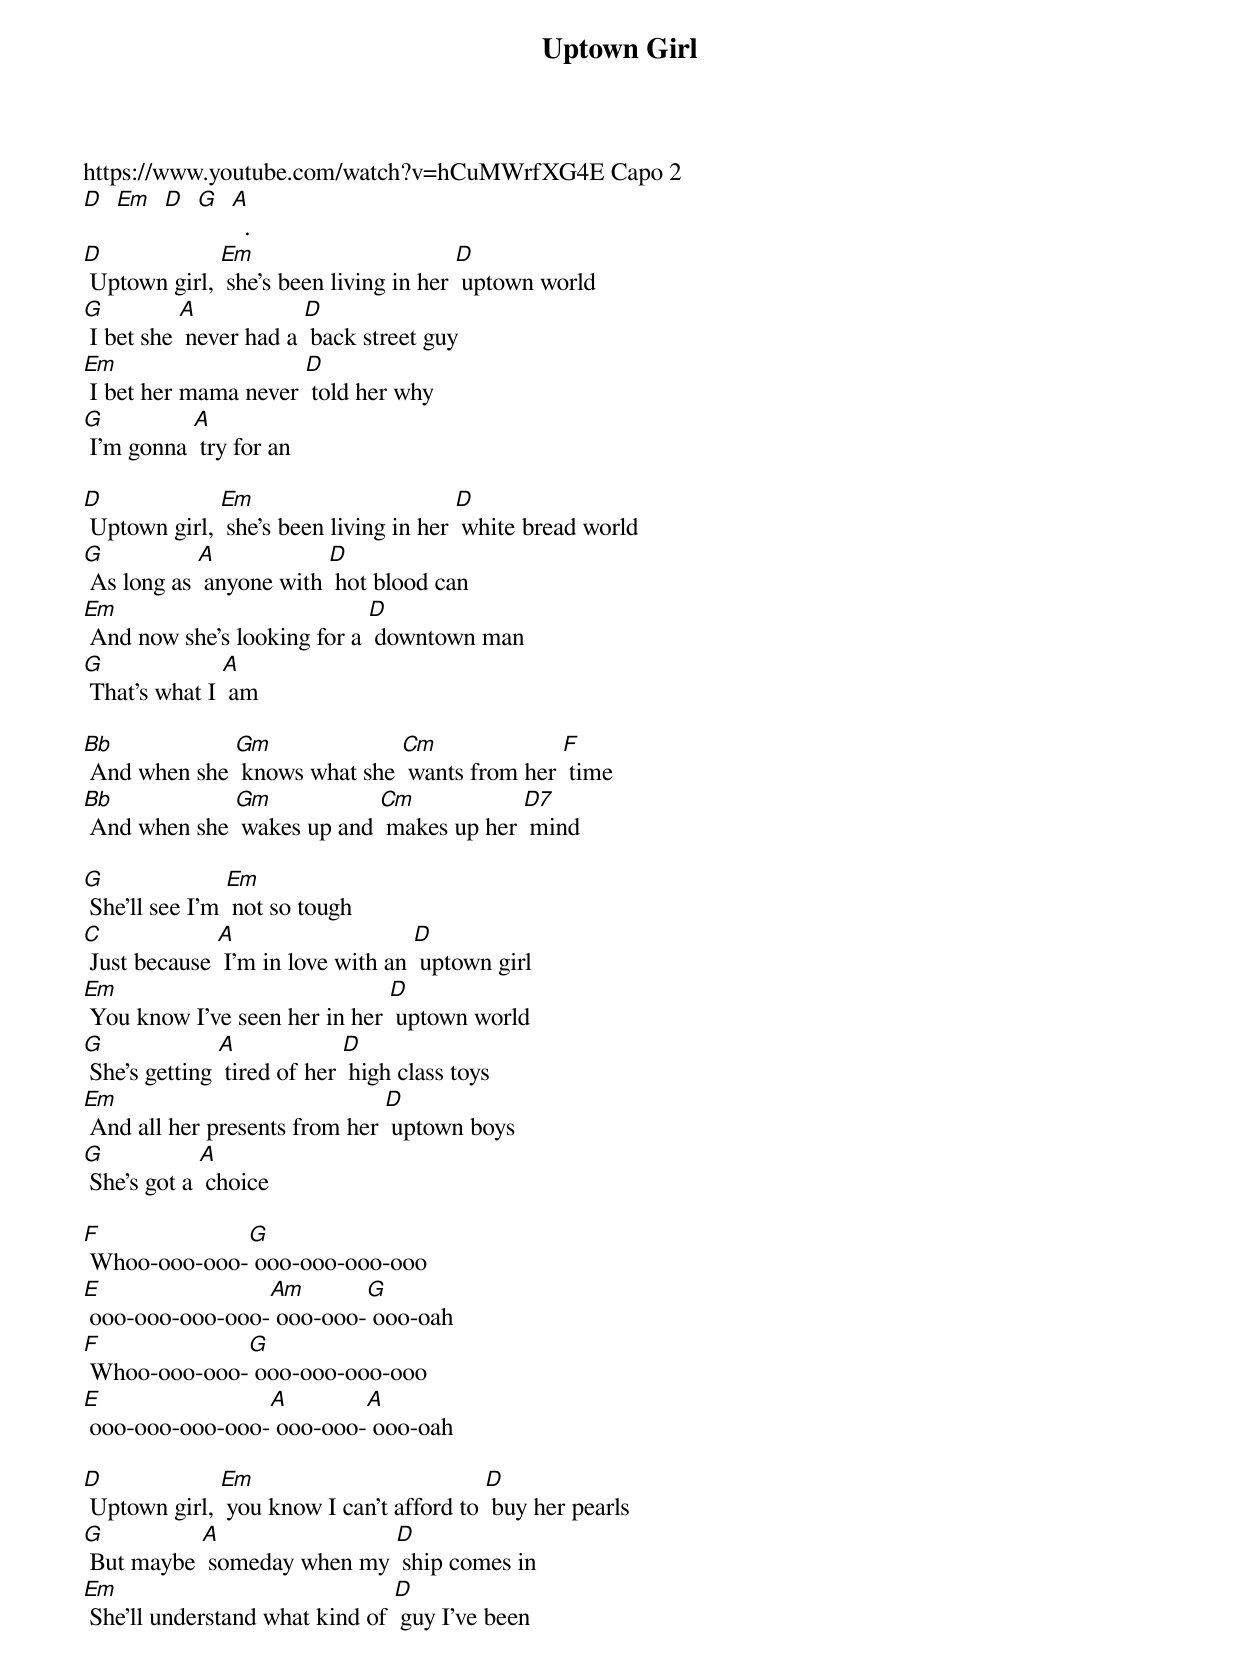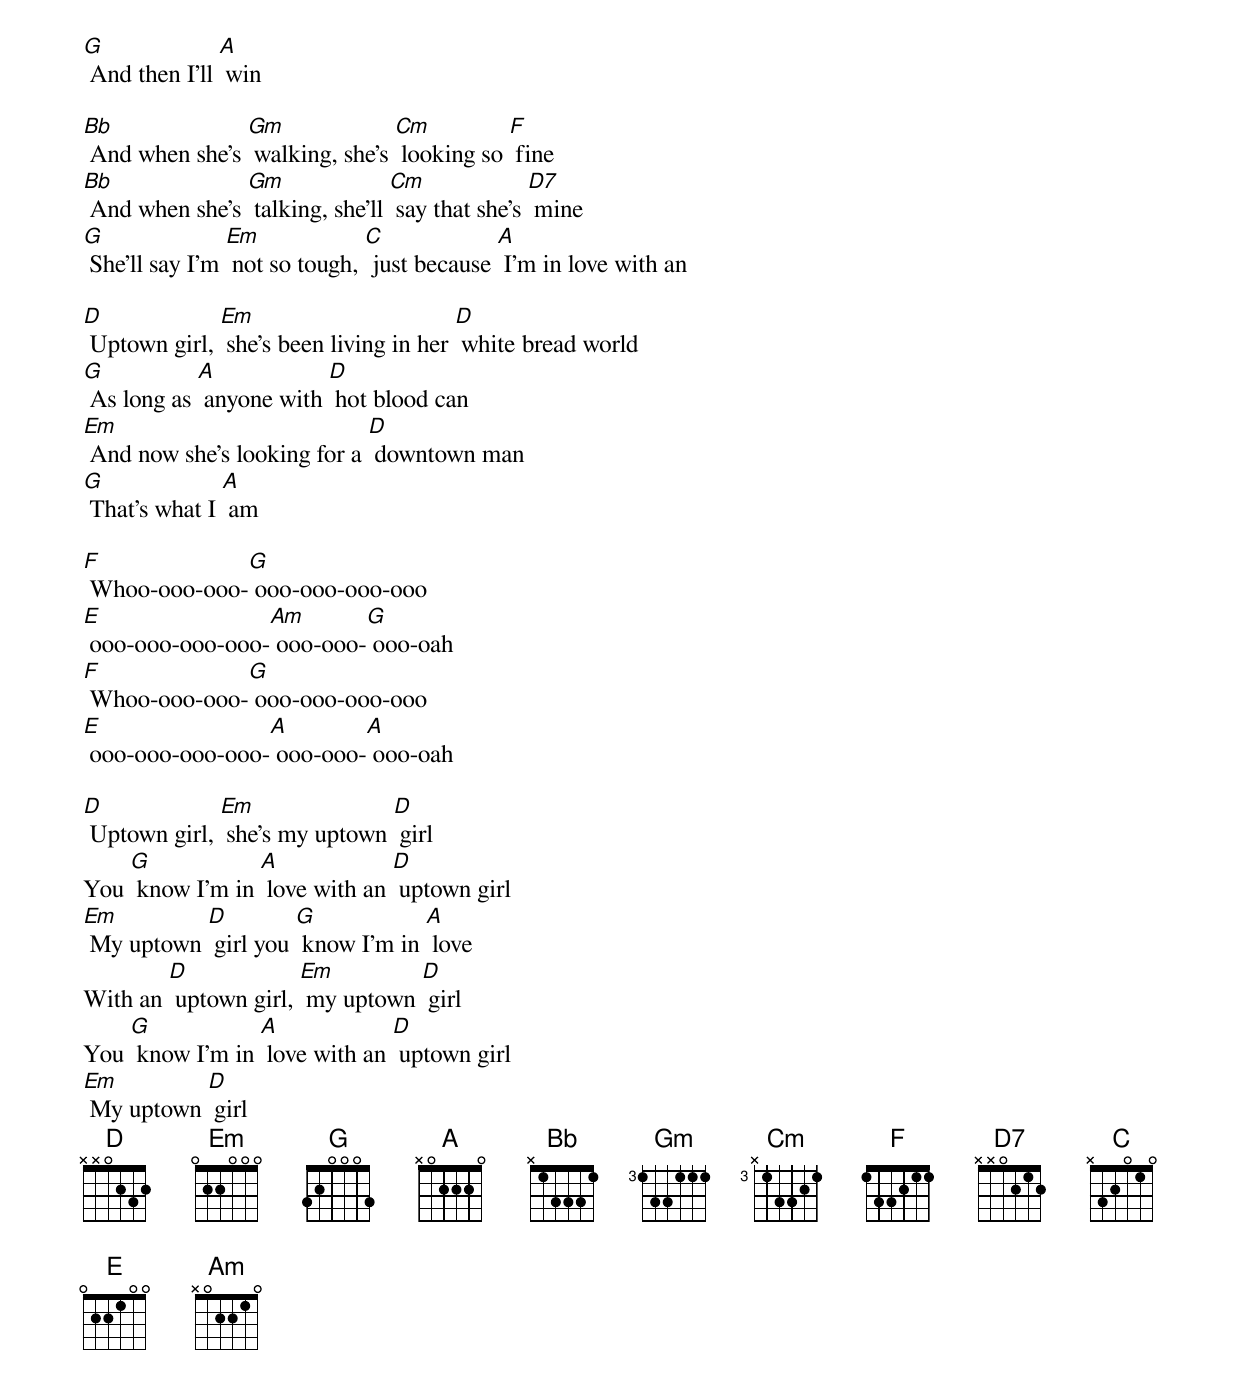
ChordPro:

{t:Uptown Girl}
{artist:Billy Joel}
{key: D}
https://www.youtube.com/watch?v=hCuMWrfXG4E Capo 2
[D]  [Em]  [D]  [G]  [A]  .
[D] Uptown girl, [Em] she's been living in her [D] uptown world
[G] I bet she [A] never had a [D] back street guy
[Em] I bet her mama never [D] told her why
[G] I'm gonna [A] try for an

[D] Uptown girl, [Em] she's been living in her [D] white bread world
[G] As long as [A] anyone with [D] hot blood can
[Em] And now she's looking for a [D] downtown man
[G] That's what I [A] am

[Bb] And when she [Gm] knows what she [Cm] wants from her [F] time
[Bb] And when she [Gm] wakes up and [Cm] makes up her [D7] mind

[G] She'll see I'm [Em] not so tough
[C] Just because [A] I'm in love with an [D] uptown girl
[Em] You know I've seen her in her [D] uptown world
[G] She's getting [A] tired of her [D] high class toys
[Em] And all her presents from her [D] uptown boys
[G] She's got a [A] choice

[F] Whoo-ooo-ooo-[G] ooo-ooo-ooo-ooo
[E] ooo-ooo-ooo-ooo-[Am] ooo-ooo-[G] ooo-oah
[F] Whoo-ooo-ooo-[G] ooo-ooo-ooo-ooo
[E] ooo-ooo-ooo-ooo-[A] ooo-ooo-[A] ooo-oah

[D] Uptown girl, [Em] you know I can't afford to [D] buy her pearls
[G] But maybe [A] someday when my [D] ship comes in
[Em] She'll understand what kind of [D] guy I've been
[G] And then I'll [A] win

[Bb] And when she's [Gm] walking, she's [Cm] looking so [F] fine
[Bb] And when she's [Gm] talking, she'll [Cm] say that she's [D7] mine
[G] She'll say I'm [Em] not so tough, [C] just because [A] I'm in love with an

[D] Uptown girl, [Em] she's been living in her [D] white bread world
[G] As long as [A] anyone with [D] hot blood can
[Em] And now she's looking for a [D] downtown man
[G] That's what I [A] am

[F] Whoo-ooo-ooo-[G] ooo-ooo-ooo-ooo
[E] ooo-ooo-ooo-ooo-[Am] ooo-ooo-[G] ooo-oah
[F] Whoo-ooo-ooo-[G] ooo-ooo-ooo-ooo
[E] ooo-ooo-ooo-ooo-[A] ooo-ooo-[A] ooo-oah

[D] Uptown girl, [Em] she's my uptown [D] girl
You [G] know I'm in [A] love with an [D] uptown girl
[Em] My uptown [D] girl you [G] know I'm in [A] love
With an [D] uptown girl, [Em] my uptown [D] girl
You [G] know I'm in [A] love with an [D] uptown girl
[Em] My uptown [D] girl
